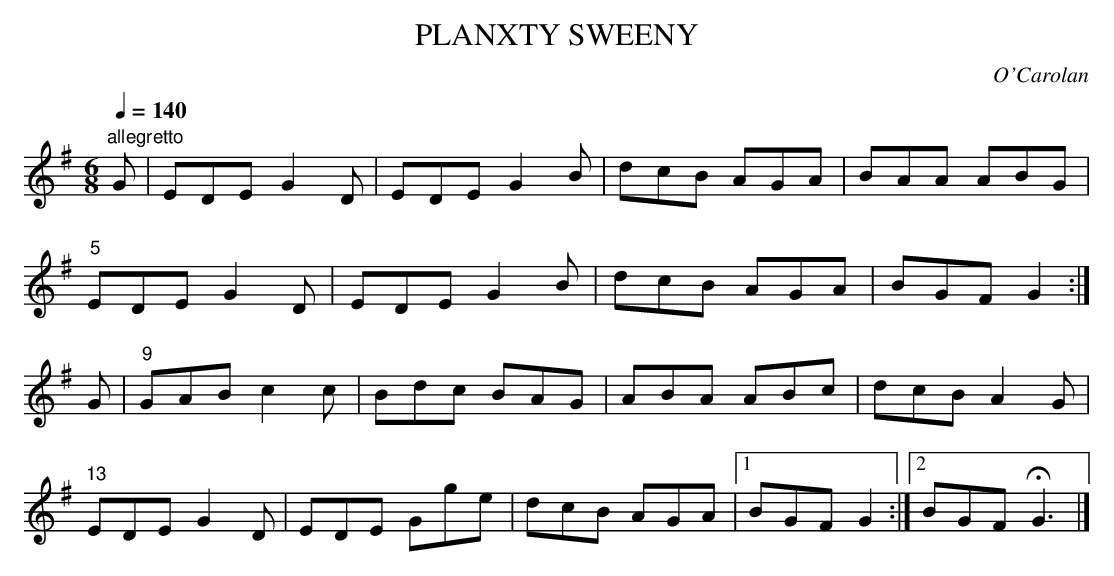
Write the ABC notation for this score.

X:1
T:PLANXTY SWEENY
C:O'Carolan
Q:1/4=140
M:6/8
L:1/8
K:G
"allegretto"
G|EDE G2D|EDE G2B|dcB AGA|BAA ABG|
"5"EDE G2D|EDE G2B|dcB AGA|BGF G2:|
G|"9"GAB c2c|Bdc BAG|ABA ABc|dcB A2G|
"13"EDE G2D|EDE Gge|dcB AGA|1 BGF G2:|2 BGF HG3|]
